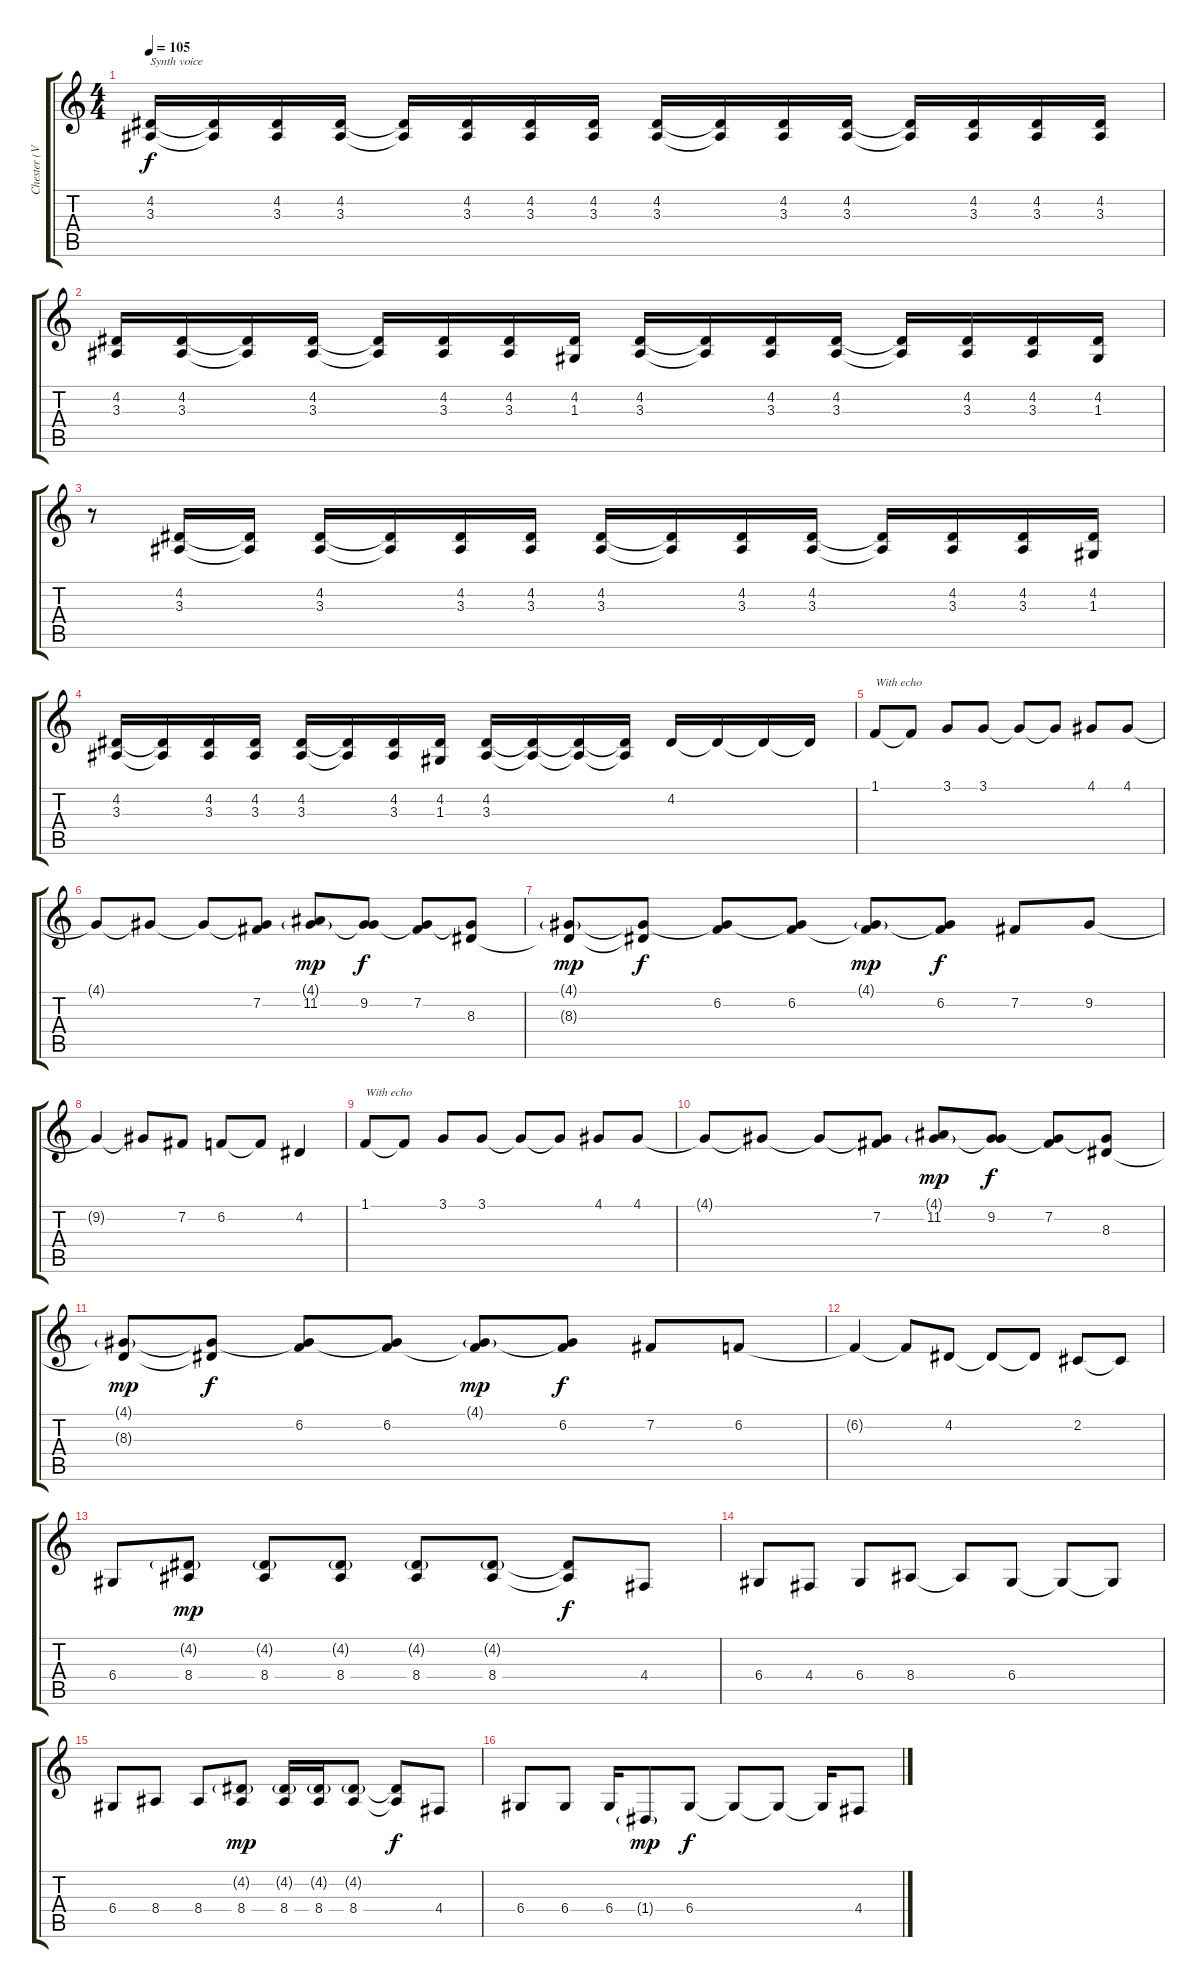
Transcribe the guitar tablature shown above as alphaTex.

\track ("Chester (Vocals)" "Chester (V") {instrument oboe}
\staff {score tabs}
\tuning (E4 B3 G3 D3 A2 E2) {hide}
\ts (4 4)
\tempo 105
\clef g2
\ks c
(4.2 3.3).16{txt "Synth voice" dy f volume 12 instrument ocarina} (4.2{t} 3.3{t}).16 (4.2 3.3).16 (4.2 3.3).16 (4.2{t} 3.3{t}).16 (4.2 3.3).16 (4.2 3.3).16 (4.2 3.3).16 (4.2 3.3).16 (4.2{t} 3.3{t}).16 (4.2 3.3).16 (4.2 3.3).16 (4.2{t} 3.3{t}).16 (4.2 3.3).16 (4.2 3.3).16 (4.2 3.3).16 |
(4.2 3.3).16{volume 12 instrument ocarina} (4.2 3.3).16 (4.2{t} 3.3{t}).16 (4.2 3.3).16 (4.2{t} 3.3{t}).16 (4.2 3.3).16 (4.2 3.3).16 (4.2 1.3).16 (4.2 3.3).16 (4.2{t} 3.3{t}).16 (4.2 3.3).16 (4.2 3.3).16 (4.2{t} 3.3{t}).16 (4.2 3.3).16 (4.2 3.3).16 (4.2 1.3).16 |
r.8{volume 12 instrument ocarina} (4.2 3.3).16 (4.2{t} 3.3{t}).16 (4.2 3.3).16 (4.2{t} 3.3{t}).16 (4.2 3.3).16 (4.2 3.3).16 (4.2 3.3).16 (4.2{t} 3.3{t}).16 (4.2 3.3).16 (4.2 3.3).16 (4.2{t} 3.3{t}).16 (4.2 3.3).16 (4.2 3.3).16 (4.2 1.3).16 |
(4.2 3.3).16 (4.2{t} 3.3{t}).16 (4.2 3.3).16 (4.2 3.3).16 (4.2 3.3).16 (4.2{t} 3.3{t}).16 (4.2 3.3).16 (4.2 1.3).16 (4.2 3.3).16 (4.2{t} 3.3{t}).16 (4.2{t} 3.3{t}).16 (4.2{t} 3.3{t}).16 4.2.16{volume 16 instrument oboe} 4.2{t}.16 4.2{t}.16 4.2{t}.16 |
1.1.8{txt "With echo"} 1.1{t}.8 3.1.8 3.1.8 3.1{t}.8 3.1{t}.8 4.1.8 4.1.8 |
4.1{t}.8 4.1{t}.8 4.1{t}.8 (4.1{t} 7.2).8 (4.1{g} 11.2).8{dy mp} (4.1{t} 9.2).8{dy f} (4.1{t} 7.2).8 (4.1{t} 8.3).8 |
(4.1{g} 8.3{t}).8{dy mp} (4.1{t} 8.3{t}).8{dy f} (4.1{t} 6.2).8 (4.1{t} 6.2).8 (4.1{g} 6.2{t}).8{dy mp} (4.1{t} 6.2).8{dy f} 7.2.8 9.2.8 |
9.2{t}.4 9.2{t}.8 7.2.8 6.2.8 6.2{t}.8 4.2.4 |
1.1.8{txt "With echo"} 1.1{t}.8 3.1.8 3.1.8 3.1{t}.8 3.1{t}.8 4.1.8 4.1.8 |
4.1{t}.8 4.1{t}.8 4.1{t}.8 (4.1{t} 7.2).8 (4.1{g} 11.2).8{dy mp} (4.1{t} 9.2).8{dy f} (4.1{t} 7.2).8 (4.1{t} 8.3).8 |
(4.1{g} 8.3{t}).8{dy mp} (4.1{t} 8.3{t}).8{dy f} (4.1{t} 6.2).8 (4.1{t} 6.2).8 (4.1{g} 6.2{t}).8{dy mp} (4.1{t} 6.2).8{dy f} 7.2.8 6.2.8 |
6.2{t}.4 6.2{t}.8 4.2.8 4.2{t}.8 4.2{t}.8 2.2.8 2.2{t}.8 |
6.4.8{volume 12} (4.2{g} 8.4).8{dy mp} (4.2{g} 8.4).8 (4.2{g} 8.4).8 (4.2{g} 8.4).8 (4.2{g} 8.4).8 (4.2{t} 8.4{t}).8{dy f} 4.4.8 |
6.4.8 4.4.8 6.4.8 8.4.8 8.4{t}.8 6.4.8 6.4{t}.8 6.4{t}.8 |
6.4.8{volume 12} 8.4.8 8.4.8 (4.2{g} 8.4).8{dy mp} (4.2{g} 8.4).16 (4.2{g} 8.4).16 (4.2{g} 8.4).8 (4.2{t} 8.4{t}).8{dy f} 4.4.8 |
6.4.8 6.4.8 6.4.16 1.4{g}.8{dy mp} 6.4.8{dy f} 6.4{t}.8 6.4{t}.8 6.4{t}.16 4.4.8
